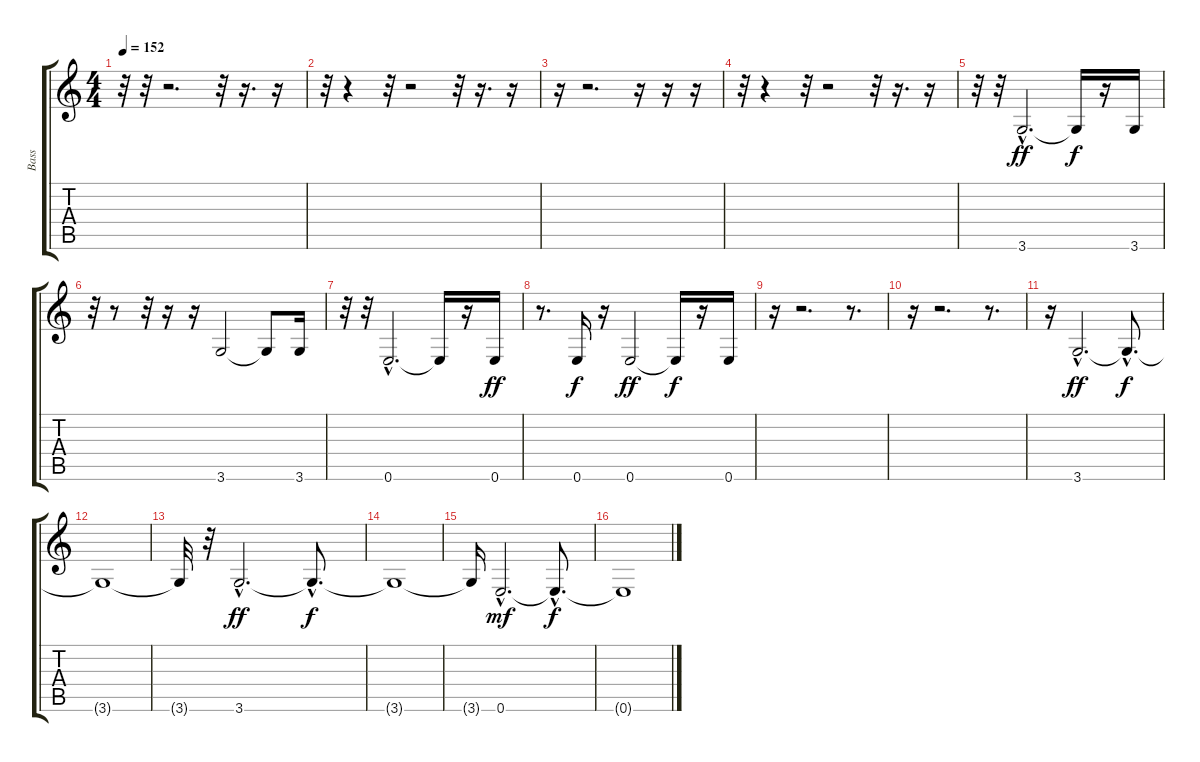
\track ("Bass" "Bass") {instrument fretlessbass}
\staff {score tabs}
\tuning (E4 B3 G3 D3 A2 E2) {hide}
\ts (4 4)
\tempo 152
\clef g2
\ks c
r.32{dy ff} r.32 r.2{d} r.32 r.16{d} r.16 |
r.32 r.4 r.32 r.2 r.32 r.16{d} r.16 |
r.16 r.2{d} r.16 r.16 r.16 |
r.32 r.4 r.32 r.2 r.32 r.16{d} r.16 |
r.32 r.32 3.6{hac}.2{d} 3.6{t}.16{dy f} r.16 3.6.16 |
r.32 r.8 r.32 r.16 r.16 3.6.2 3.6{t}.8 3.6.16 |
r.32 r.32 0.6{hac}.2{d} 0.6{t}.16 r.16 0.6.16{dy ff} |
r.8{d} 0.6.16{dy f} r.16 0.6.2{dy ff} 0.6{t}.16{dy f} r.16 0.6.16 |
r.16 r.2{d} r.8{d} |
r.16 r.2{d} r.8{d} |
r.16 3.6{hac}.2{d dy ff} 3.6{hac t}.8{d dy f} |
3.6{t}.1 |
3.6{t}.32 r.32 3.6{hac}.2{d dy ff} 3.6{hac t}.8{d dy f} |
3.6{t}.1 |
3.6{t}.16 0.6{hac}.2{d dy mf} 0.6{hac t}.8{d dy f} |
0.6{t}.1
